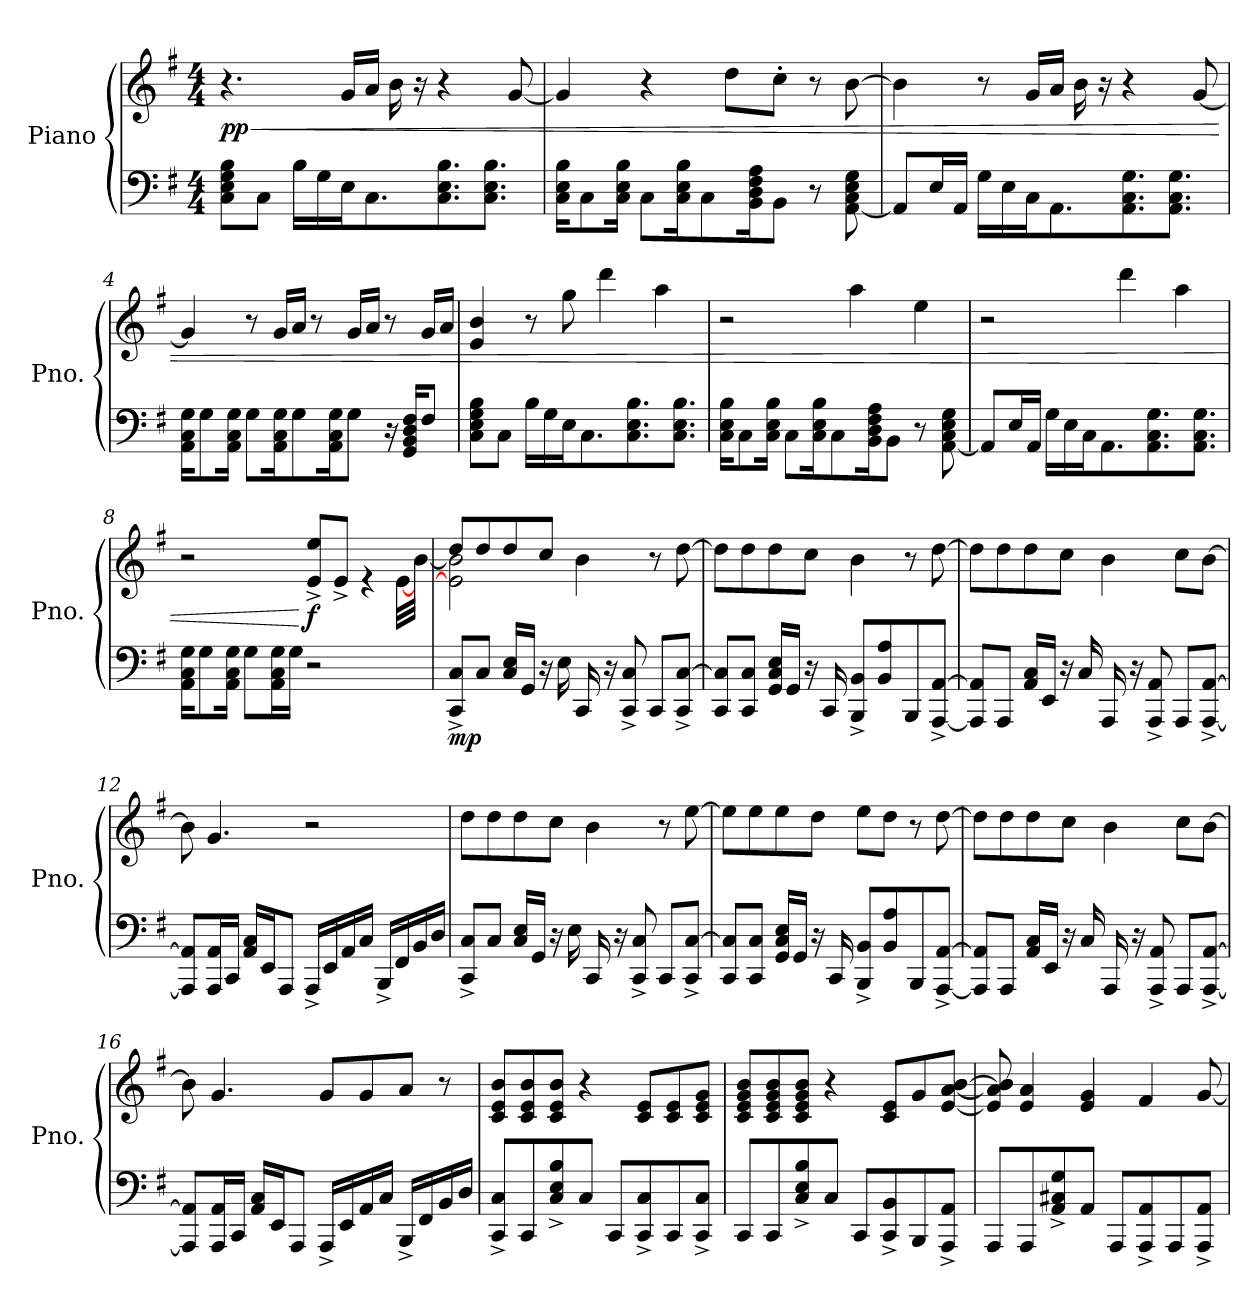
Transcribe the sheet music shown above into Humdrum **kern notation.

**kern	**kern	**dynam
*part1	*part1	*part1
*staff2	*staff1	*staff1/2
*I"Piano	*	*
*I'Pno.	*	*
*clefF4	*clefG2	*
*k[f#]	*k[f#]	*
*M4/4	*M4/4	*
*MM122	*MM122	*
=1	=1	=1
!	!	!LO:HP:b
!	!	!LO:DY:n=1:b
8C\ 8E\ 8G\ 8B\L	4.r	< pp
8C\J	.	.
16B\LL	.	.
16G\	.	.
16E\J	16g/LL	.
8.C\	16a/JJ	.
.	16b\	.
.	16r	.
8.C\ 8.E\ 8.B\	4r	.
8.C\ 8.E\ 8.B\J	.	.
.	[8g/	.
=2	=2	=2
16C\ 16E\ 16B\KL	4g/]	.
8C\	.	.
16C\ 16E\ 16B\Jk	.	.
8C\L	4r	.
16C\ 16E\ 16B\K	.	.
8C\	.	.
.	8dd\L	.
16BB\ 16D\ 16F#\ 16A\K	.	.
8BB\J	8cc'\J	.
8r	8r	.
[8AA\ 8C\ 8E\ 8G\	[8b\	.
=3	=3	=3
8AA/L]	4b\]	.
16E/L	.	.
16AA/JJ	.	.
16G\LL	8r	.
16E\	.	.
16C\J	16g/LL	.
8.AA\	16a/JJ	.
.	16b\	.
.	16r	.
8.AA\ 8.C\ 8.G\	4r	.
8.AA\ 8.C\ 8.G\J	.	.
.	[8g/	.
!!LO:LB:g=z
=4	=4	=4
16AA\ 16C\ 16G\KL	4g/]	.
8G\	.	.
16AA\ 16C\ 16G\Jk	.	.
8G\L	8r	.
16AA\ 16C\ 16G\K	16g/LL	.
8G\	16a/JJ	.
.	8r	.
16AA\ 16C\ 16G\K	.	.
8G\J	16g/LL	.
.	16a/JJ	.
16r	8r	.
16GG/ 16BB/ 16D/ 16F#/KL	.	.
8F#/J	16g/LL	.
.	16a/JJ	.
=5	=5	=5
8C\ 8E\ 8G\ 8B\L	4e/ 4b/	.
8C\J	.	.
16B\LL	8r	.
16G\	.	.
16E\J	8gg\	.
8.C\	.	.
.	4ddd\	.
8.C\ 8.E\ 8.B\	.	.
.	4aa\	.
8.C\ 8.E\ 8.B\J	.	.
=6	=6	=6
16C\ 16E\ 16B\KL	2r	.
8C\	.	.
16C\ 16E\ 16B\Jk	.	.
8C\L	.	.
16C\ 16E\ 16B\K	.	.
8C\	.	.
.	4aa\	.
16BB\ 16D\ 16F#\ 16A\K	.	.
8BB\J	.	.
8r	4ee\	.
[8AA\ 8C\ 8E\ 8G\	.	.
=7	=7	=7
8AA/L]	2r	.
16E/L	.	.
16AA/JJ	.	.
16G\LL	.	.
16E\	.	.
16C\J	.	.
8.AA\	.	.
.	4ddd\	.
8.AA\ 8.C\ 8.G\	.	.
.	4aa\	.
8.AA\ 8.C\ 8.G\J	.	.
!!LO:LB:g=z
=8	=8	=8
*	*^	*
16AA\ 16C\ 16G\KL	2r	2...ryy	.
8G\	.	.	.
16AA\ 16C\ 16G\Jk	.	.	.
8G\L	.	.	.
16AA\ 16C\ 16G\L	.	.	.
16G\JJ	.	.	.
!	!	!	!LO:DY:n=1:b
2r	8e/^ 8ee/^L	.	[ f
.	8e^/J	.	.
.	4re	.	.
.	.	[32e\LLL	.
.	.	[32b\JJJ	.
=9	=9	=9	=9
!	!	!	!LO:DY:b=2
8CC/^ 8C/^L	8dd/L	2e\] 2b\]	mp
8C/J	8dd/	.	.
16C/ 16E/LL	8dd/	.	.
16GG/JJ	.	.	.
16r	8cc/J	.	.
16E\	.	.	.
16CC/	4b\	2ryy	.
16r	.	.	.
8CC/^ 8C/^	.	.	.
8CC/L	8r	.	.
8CC/^ [8C/^J	[8dd\	.	.
*	*v	*v	*
=10	=10	=10
8CC/ 8C/]L	8dd\L]	.
8CC/ 8C/J	8dd\	.
16GG/ 16C/ 16E/LL	8dd\	.
16GG/JJ	.	.
16r	8cc\J	.
16CC/	.	.
8BBB/^ 8BB/^L	4b\	.
8BB/ 8A/	.	.
8BBB/	8r	.
[8AAA/^ [8AA/^J	[8dd\	.
!!LO:LB:g=z
=11	=11	=11
8AAA/] 8AA/]L	8dd\L]	.
8AAA/J	8dd\	.
16AA/ 16C/LL	8dd\	.
16EE/JJ	.	.
16r	8cc\J	.
16C/	.	.
16AAA/	4b\	.
16r	.	.
8AAA/^ 8AA/^	.	.
8AAA/L	8cc\L	.
[8AAA/^ [8AA/^J	[8b\J	.
=12	=12	=12
8AAA/] 8AA/]L	8b\]	.
16AAA/ 16AA/L	4.g/	.
16CC/JJ	.	.
16AA/ 16C/LL	.	.
16EE/J	.	.
8AAA/J	.	.
16AAA^/LL	2r	.
16EE/	.	.
16AA/	.	.
16C/JJ	.	.
16BBB^/LL	.	.
16FF#/	.	.
16BB/	.	.
16D/JJ	.	.
=13	=13	=13
8CC/^ 8C/^L	8dd\L	.
8C/J	8dd\	.
16C/ 16E/LL	8dd\	.
16GG/JJ	.	.
16r	8cc\J	.
16E\	.	.
16CC/	4b\	.
16r	.	.
8CC/^ 8C/^	.	.
8CC/L	8r	.
8CC/^ [8C/^J	[8ee\	.
!!LO:LB:g=z
=14	=14	=14
8CC/ 8C/]L	8ee\L]	.
8CC/ 8C/J	8ee\	.
16GG/ 16C/ 16E/LL	8ee\	.
16GG/JJ	.	.
16r	8dd\J	.
16CC/	.	.
8BBB/^ 8BB/^L	8ee\L	.
8BB/ 8A/	8dd\J	.
8BBB/	8r	.
[8AAA/^ [8AA/^J	[8dd\	.
=15	=15	=15
8AAA/] 8AA/]L	8dd\L]	.
8AAA/J	8dd\	.
16AA/ 16C/LL	8dd\	.
16EE/JJ	.	.
16r	8cc\J	.
16C/	.	.
16AAA/	4b\	.
16r	.	.
8AAA/^ 8AA/^	.	.
8AAA/L	8cc\L	.
[8AAA/^ [8AA/^J	[8b\J	.
=16	=16	=16
8AAA/] 8AA/]L	8b\]	.
16AAA/ 16AA/L	4.g/	.
16CC/JJ	.	.
16AA/ 16C/LL	.	.
16EE/J	.	.
8AAA/J	.	.
16AAA^/LL	8g/L	.
16EE/	.	.
16AA/	8g/	.
16C/JJ	.	.
16BBB^/LL	8a/J	.
16FF#/	.	.
16BB/	8r	.
16D/JJ	.	.
!!LO:PB:g=z
=17	=17	=17
8CC/^ 8C/^L	8c/ 8e/ 8b/L	.
8CC/	8c/ 8e/ 8b/	.
8C/^ 8E/^ 8B/^	8c/ 8e/ 8b/J	.
8C/J	4r	.
8CC/L	.	.
8CC/^ 8C/^	8c/ 8e/L	.
8CC/	8c/ 8e/	.
8CC/^ 8C/^J	8c/ 8e/ 8g/J	.
=18	=18	=18
8CC/L	8c/ 8e/ 8g/ 8b/L	.
8CC/	8c/ 8e/ 8g/ 8b/	.
8C/^ 8E/^ 8B/^	8c/ 8e/ 8g/ 8b/J	.
8C/J	4r	.
8CC/L	.	.
8CC/^ 8BB/^	8c/ 8e/L	.
8BBB/	8g/	.
8AAA/^ 8AA/^J	[8e/ [8a/ [8b/J	.
=19	=19	=19
8AAA/L	8e/] 8a/] 8b/]	.
8AAA/	4e/ 4a/	.
8AA/^ 8C#X/^ 8G/^	.	.
8AA/J	4e/ 4g/	.
8AAA/L	.	.
8AAA/^ 8AA/^	4f#/	.
8AAA/	.	.
8AAA/^ 8AA/^J	[8g/	.
=	=	=
*-	*-	*-
